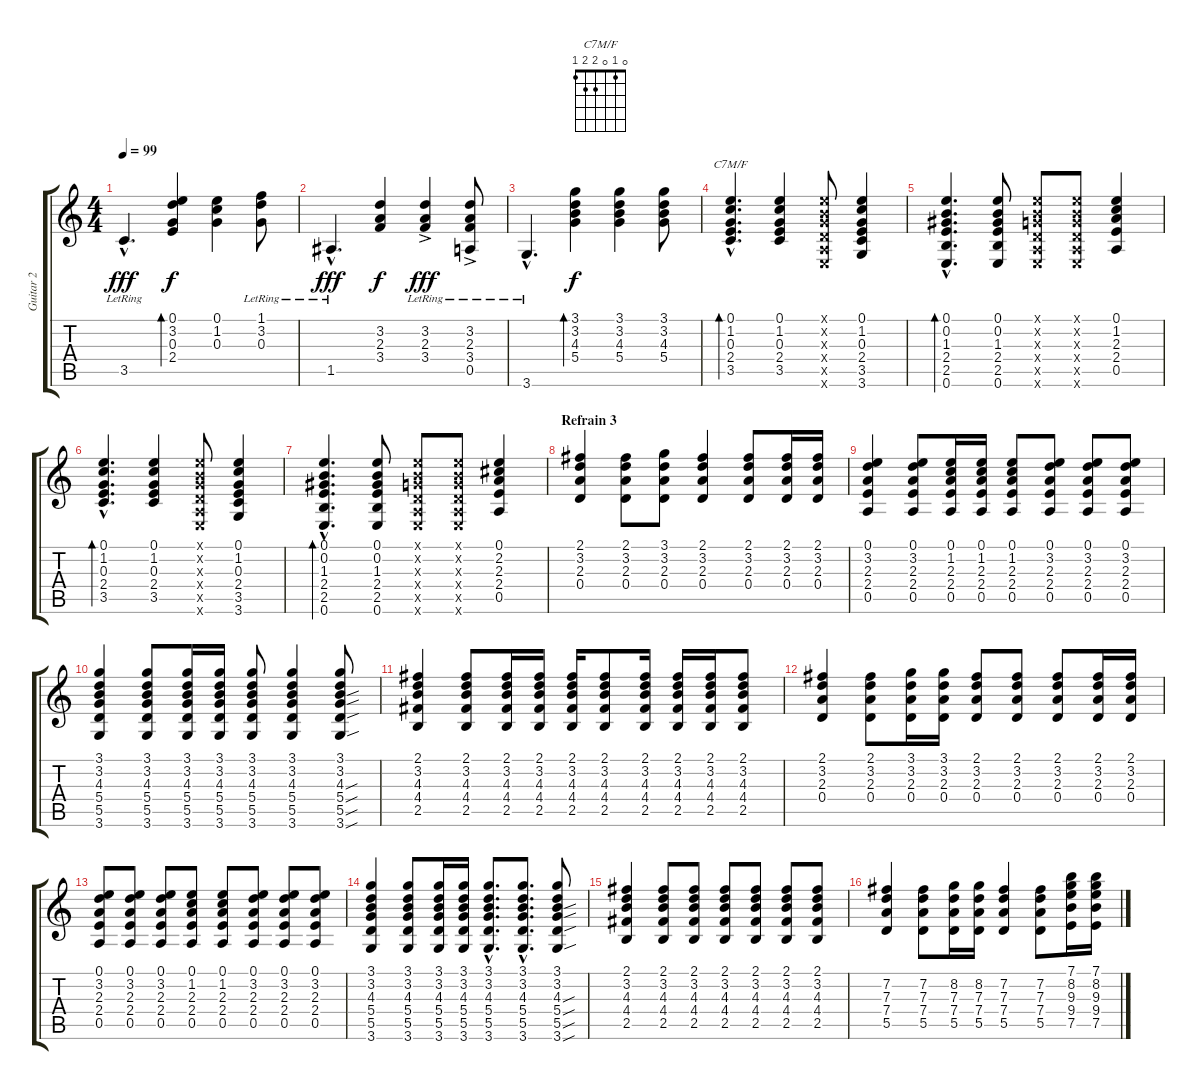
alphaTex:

\track ("Guitar 2" "Guitar 2") {instrument acousticguitarnylon}
\staff {score tabs}
\tuning (E4 B3 G3 D3 A2 E2) {hide}
\chord ("C7M/F" 0 1 0 2 2 1)
\ts (4 4)
\tempo 99
\clef g2
\ks c
3.5{hac lr}.4{d dy fff} (0.1 3.2 0.3 2.4).4{bd 240 dy f} (0.1 1.2 0.3).4 (1.1{lr} 3.2{lr} 0.3).8 |
1.5{hac lr}.4{d dy fff} (3.2 2.3 3.4).4{dy f} (3.2{ac lr} 2.3{ac lr} 3.4{ac lr}).4{dy fff} (3.2{lr} 2.3{lr} 3.4{lr} 0.5{ac lr}).8 |
3.6{hac lr}.4{d} (3.1 3.2 4.3 5.4).4{bd 240 dy f} (3.1 3.2 4.3 5.4).4 (3.1 3.2 4.3 5.4).8 |
(0.1{hac} 1.2{hac} 0.3{hac} 2.4{hac} 3.5{hac}).4{d bd 240 ch "C7M/F"} (0.1 1.2 0.3 2.4 3.5).4 (0.1{x} 0.2{x} 0.3{x} 0.4{x} 0.5{x} 0.6{x}).8 (0.1 1.2 0.3 2.4 3.5 3.6).4 |
(0.1{hac} 0.2{hac} 1.3{hac} 2.4{hac} 2.5{hac} 0.6{hac}).4{d bd 240} (0.1 0.2 1.3 2.4 2.5 0.6).8 (0.1{x} 0.2{x} 0.3{x} 0.4{x} 0.5{x} 0.6{x}).8 (0.1{x} 0.2{x} 0.3{x} 0.4{x} 0.5{x} 0.6{x}).8 (0.1 1.2 2.3 2.4 0.5).4 |
(0.1{hac} 1.2{hac} 0.3{hac} 2.4{hac} 3.5{hac}).4{d bd 240} (0.1 1.2 0.3 2.4 3.5).4 (0.1{x} 0.2{x} 0.3{x} 0.4{x} 0.5{x} 0.6{x}).8 (0.1 1.2 0.3 2.4 3.5 3.6).4 |
(0.1{hac} 0.2{hac} 1.3{hac} 2.4{hac} 2.5{hac} 0.6{hac}).4{d bd 240} (0.1 0.2 1.3 2.4 2.5 0.6).8 (0.1{x} 0.2{x} 0.3{x} 0.4{x} 0.5{x} 0.6{x}).8 (0.1{x} 0.2{x} 0.3{x} 0.4{x} 0.5{x} 0.6{x}).8 (0.1 2.2 2.3 2.4 0.5).4 |
\section ("" "Refrain 3")
(2.1 3.2 2.3 0.4).4{volume 11} (2.1 3.2 2.3 0.4).8 (3.1 3.2 2.3 0.4).8 (2.1 3.2 2.3 0.4).4 (2.1 3.2 2.3 0.4).8 (2.1 3.2 2.3 0.4).16 (2.1 3.2 2.3 0.4).16 |
(0.1 3.2 2.3 2.4 0.5).4 (0.1 3.2 2.3 2.4 0.5).8 (0.1 1.2 2.3 2.4 0.5).16 (0.1 1.2 2.3 2.4 0.5).16 (0.1 1.2 2.3 2.4 0.5).8 (0.1 3.2 2.3 2.4 0.5).8 (0.1 3.2 2.3 2.4 0.5).8 (0.1 3.2 2.3 2.4 0.5).8 |
(3.1 3.2 4.3 5.4 5.5 3.6).4 (3.1 3.2 4.3 5.4 5.5 3.6).8 (3.1 3.2 4.3 5.4 5.5 3.6).16 (3.1 3.2 4.3 5.4 5.5 3.6).16 (3.1 3.2 4.3 5.4 5.5 3.6).8 (3.1 3.2 4.3 5.4 5.5 3.6).4 (3.1 3.2 4.3{sou} 5.4{sou} 5.5{sou} 3.6{sou}).8 |
(2.1 3.2 4.3 4.4 2.5).4 (2.1 3.2 4.3 4.4 2.5).8 (2.1 3.2 4.3 4.4 2.5).16 (2.1 3.2 4.3 4.4 2.5).16 (2.1 3.2 4.3 4.4 2.5).16 (2.1 3.2 4.3 4.4 2.5).8 (2.1 3.2 4.3 4.4 2.5).16 (2.1 3.2 4.3 4.4 2.5).16 (2.1 3.2 4.3 4.4 2.5).16 (2.1 3.2 4.3 4.4 2.5).8 |
(2.1 3.2 2.3 0.4).4 (2.1 3.2 2.3 0.4).8 (3.1 3.2 2.3 0.4).16 (3.1 3.2 2.3 0.4).16 (2.1 3.2 2.3 0.4).8 (2.1 3.2 2.3 0.4).8 (2.1 3.2 2.3 0.4).8 (2.1 3.2 2.3 0.4).16 (2.1 3.2 2.3 0.4).16 |
(0.1 3.2 2.3 2.4 0.5).8 (0.1 3.2 2.3 2.4 0.5).8 (0.1 3.2 2.3 2.4 0.5).8 (0.1 1.2 2.3 2.4 0.5).8 (0.1 1.2 2.3 2.4 0.5).8 (0.1 3.2 2.3 2.4 0.5).8 (0.1 3.2 2.3 2.4 0.5).8 (0.1 3.2 2.3 2.4 0.5).8 |
(3.1 3.2 4.3 5.4 5.5 3.6).4 (3.1 3.2 4.3 5.4 5.5 3.6).8 (3.1 3.2 4.3 5.4 5.5 3.6).16 (3.1 3.2 4.3 5.4 5.5 3.6).16 (3.1{hac} 3.2{hac} 4.3{hac} 5.4{hac} 5.5{hac} 3.6{hac}).8{d} (3.1{hac} 3.2{hac} 4.3{hac} 5.4{hac} 5.5{hac} 3.6{hac}).8{d} (3.1 3.2 4.3{sou} 5.4{sou} 5.5{sou} 3.6{sou}).8 |
(2.1 3.2 4.3 4.4 2.5).4 (2.1 3.2 4.3 4.4 2.5).8 (2.1 3.2 4.3 4.4 2.5).8 (2.1 3.2 4.3 4.4 2.5).8 (2.1 3.2 4.3 4.4 2.5).8 (2.1 3.2 4.3 4.4 2.5).8 (2.1 3.2 4.3 4.4 2.5).8 |
(7.2 7.3 7.4 5.5).4 (7.2 7.3 7.4 5.5).8 (8.2 7.3 7.4 5.5).16 (8.2 7.3 7.4 5.5).16 (7.2 7.3 7.4 5.5).4 (7.2 7.3 7.4 5.5).8 (7.1 8.2 9.3 9.4 7.5).16 (7.1 8.2 9.3 9.4 7.5).16
